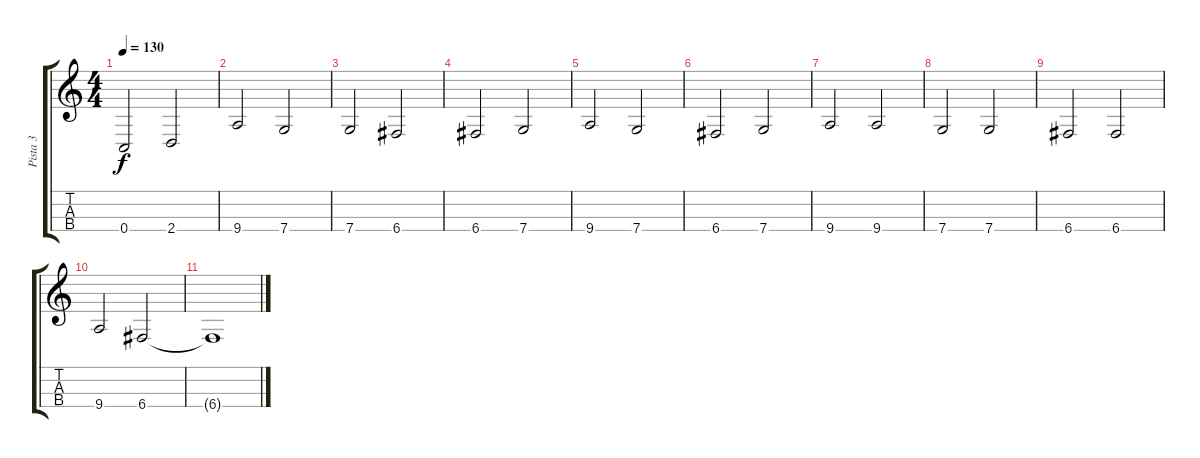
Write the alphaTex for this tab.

\track ("Pista 3" "Pista 3") {instrument electricbassfinger}
\staff {score tabs}
\tuning (A3 C3 G2 C2) {hide}
\ts (4 4)
\tempo 130
\clef g2
\ks c
0.4.2{dy f} 2.4.2 |
9.4.2 7.4.2 |
7.4.2 6.4.2 |
6.4.2 7.4.2 |
9.4.2 7.4.2 |
6.4.2 7.4.2 |
9.4.2 9.4.2 |
7.4.2 7.4.2 |
6.4.2 6.4.2 |
9.4.2 6.4.2 |
6.4{t}.1
